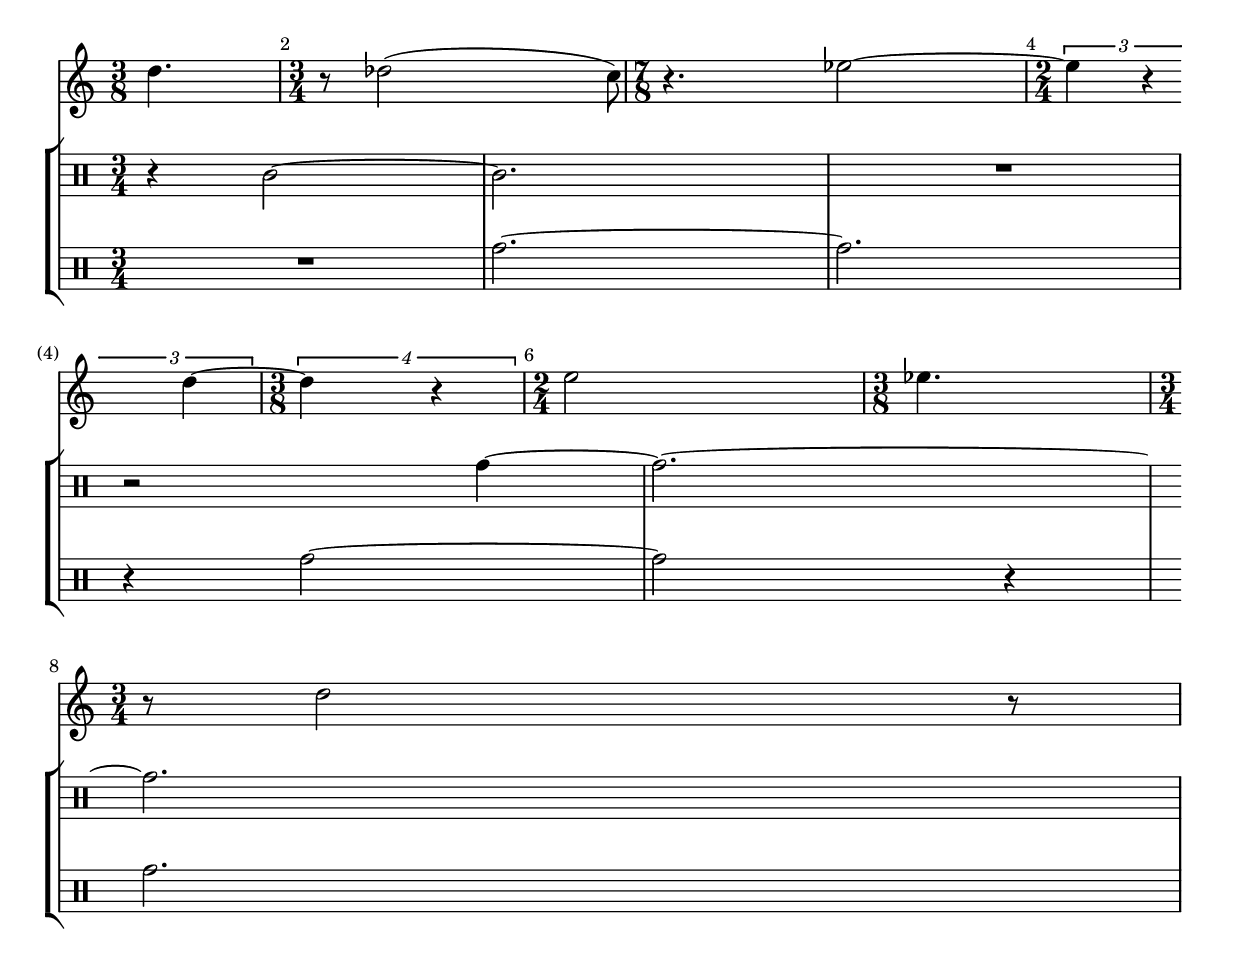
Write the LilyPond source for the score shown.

%% DO NOT EDIT this file manually; it is automatically
%% generated from LSR http://lsr.di.unimi.it
%% Make any changes in LSR itself, or in Documentation/snippets/new/ ,
%% and then run scripts/auxiliar/makelsr.py
%%
%% This file is in the public domain.
\version "2.18.0"

\header {
  lsrtags = "contemporary-notation, percussion, real-music, really-cool, rhythms"

  texidoc = "
In the following snippet, two parts have a completely different time
signature, yet remain synchronized. The bar lines can no longer be
printed at the @code{Score} level; to allow independent bar lines in
each part, the @code{Default_barline_engraver} and
@code{Timing_translator} are moved from the @code{Score} context to the
@code{Staff} context.

If bar numbers are required, the @code{Bar_number_engraver} should also
be moved, since it relies on properties set by the
@code{Timing_translator}; a @code{\\with} block can be used to add bar
numbers to the relevant staff.



"
  doctitle = "Printing music with different time signatures"
} % begin verbatim

\paper {
  indent = #0
  ragged-right = ##t
}

global = { \time 3/4 { s2.*3 } \bar "" \break { s2.*3 } }

\layout {
  \context {
    \Score
    \remove "Timing_translator"
    \remove "Default_bar_line_engraver"
    \remove "Bar_number_engraver"
    \override SpacingSpanner.uniform-stretching = ##t
    \override SpacingSpanner.strict-note-spacing = ##t
    proportionalNotationDuration = #(ly:make-moment 1/64)
  }
  \context {
    \Staff
    \consists "Timing_translator"
    \consists "Default_bar_line_engraver"
  }
  \context {
    \Voice
    \remove "Forbid_line_break_engraver"
    tupletFullLength = ##t
  }
}

Bassklarinette = \new Staff \with {
  \consists "Bar_number_engraver"
  barNumberVisibility = #(every-nth-bar-number-visible 2)
  \override BarNumber.break-visibility = #end-of-line-invisible
} <<
  \global {
    \bar "|"
    \clef treble
    \time 3/8
    d''4.

    \bar "|"
    \time 3/4
    r8 des''2( c''8)

    \bar "|"
    \time 7/8
    r4. ees''2 ~

    \bar "|"
    \time 2/4
    \tupletUp
    \tuplet 3/2 { ees''4 r4 d''4 ~ }

    \bar "|"
    \time 3/8
    \tupletUp
    \tuplet 4/3 { d''4 r4 }

    \bar "|"
    \time 2/4
    e''2

    \bar "|"
    \time 3/8
    es''4.

    \bar "|"
    \time 3/4
    r8 d''2 r8
    \bar "|"
  }
>>

Perkussion = \new StaffGroup <<
  \new Staff <<
    \global {
      \bar "|"
      \clef percussion
      \time 3/4
      r4 c'2 ~

      \bar "|"
      c'2.

      \bar "|"
      R2.

      \bar "|"
      r2 g'4 ~

      \bar "|"
      g'2. ~

      \bar "|"
      g'2.
    }
  >>
  \new Staff <<
    \global {
      \bar "|"
      \clef percussion
      \time 3/4
      R2.

      \bar "|"
      g'2. ~

      \bar "|"
      g'2.

      \bar "|"
      r4 g'2 ~

      \bar "|"
      g'2 r4

      \bar "|"
      g'2.
    }
  >>
>>

\score {
  <<
    \Bassklarinette
    \Perkussion
  >>
}
